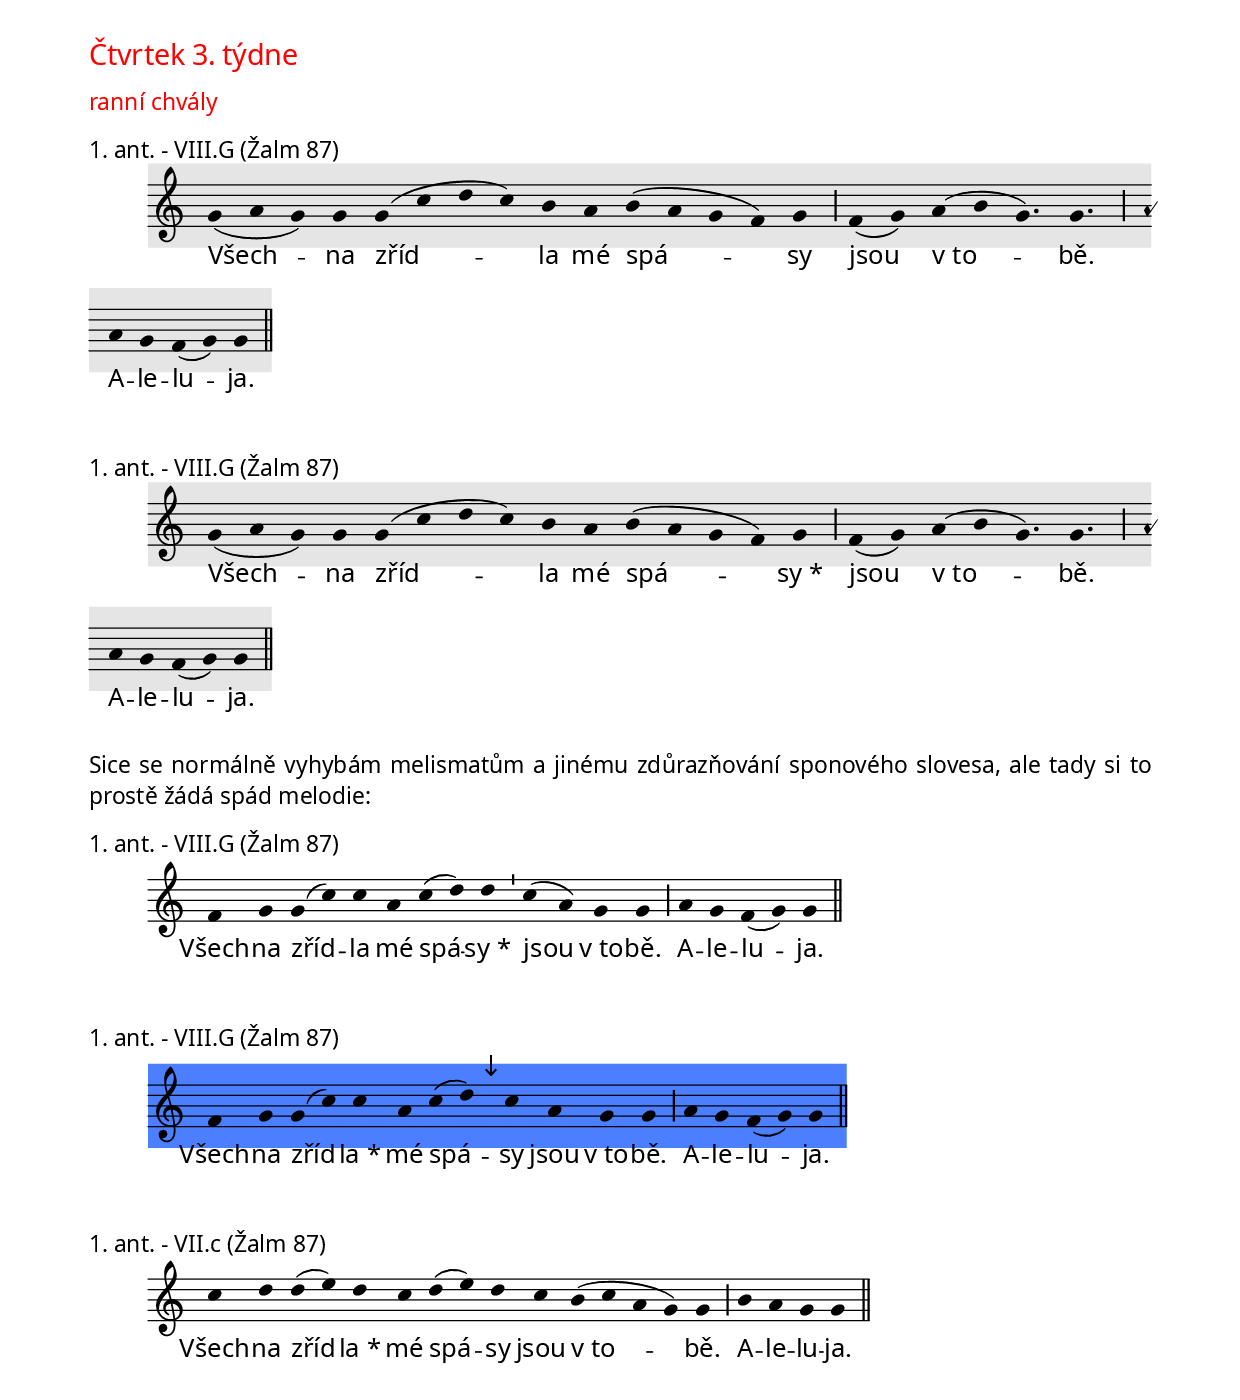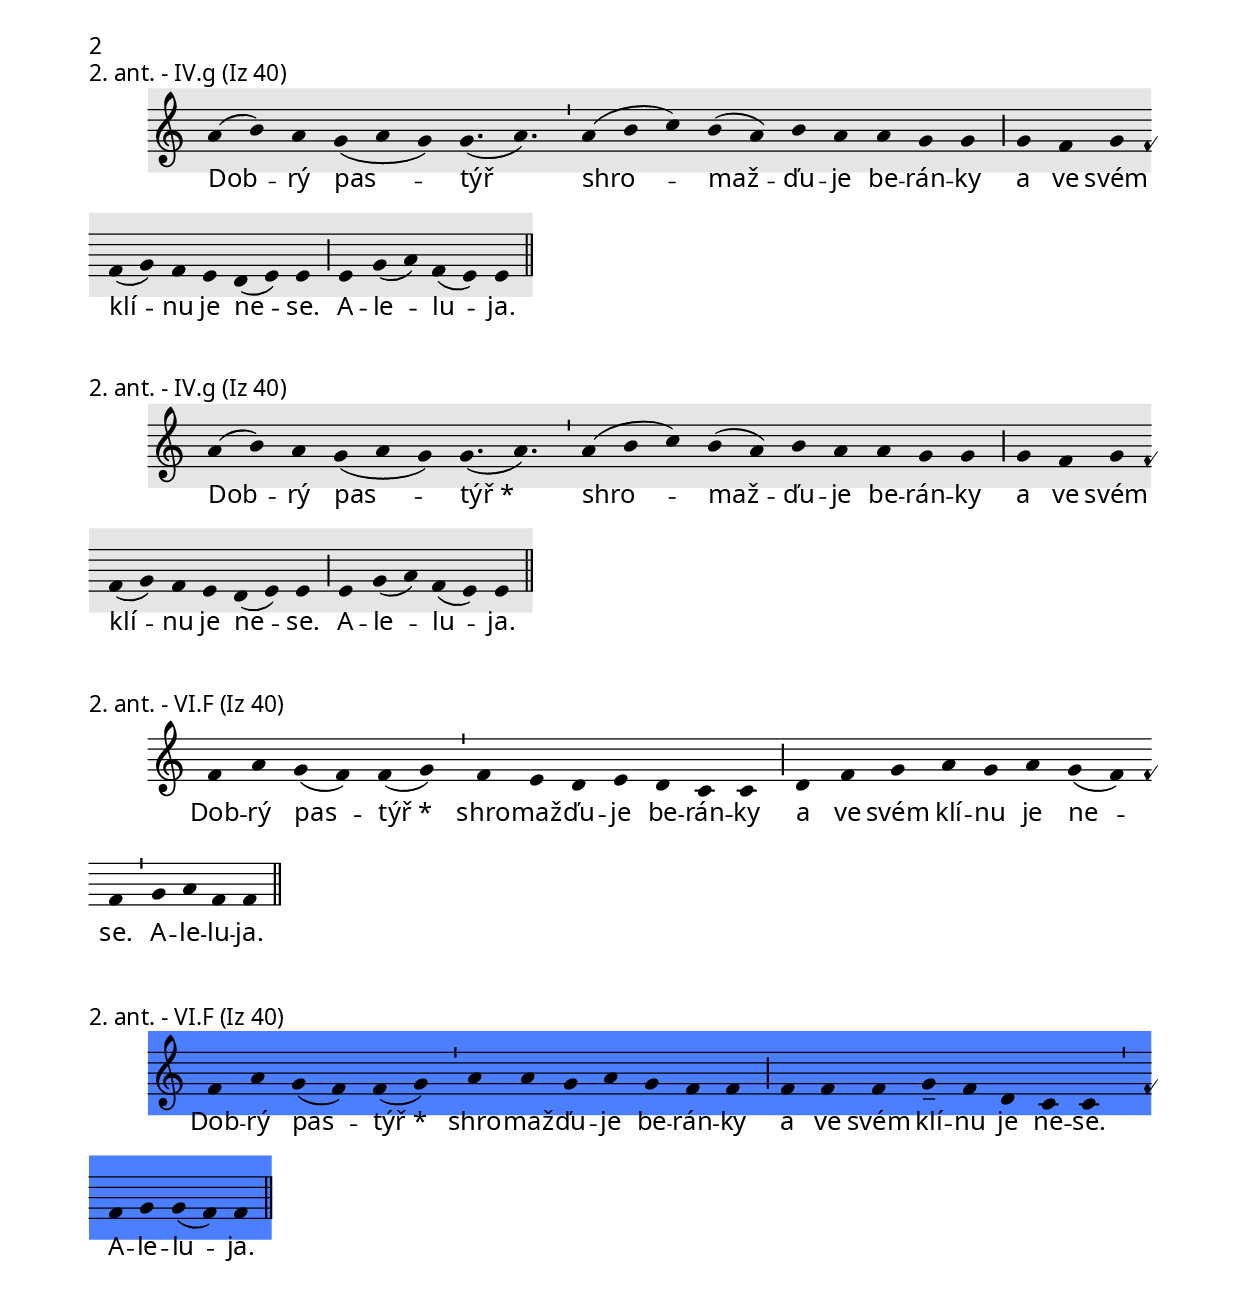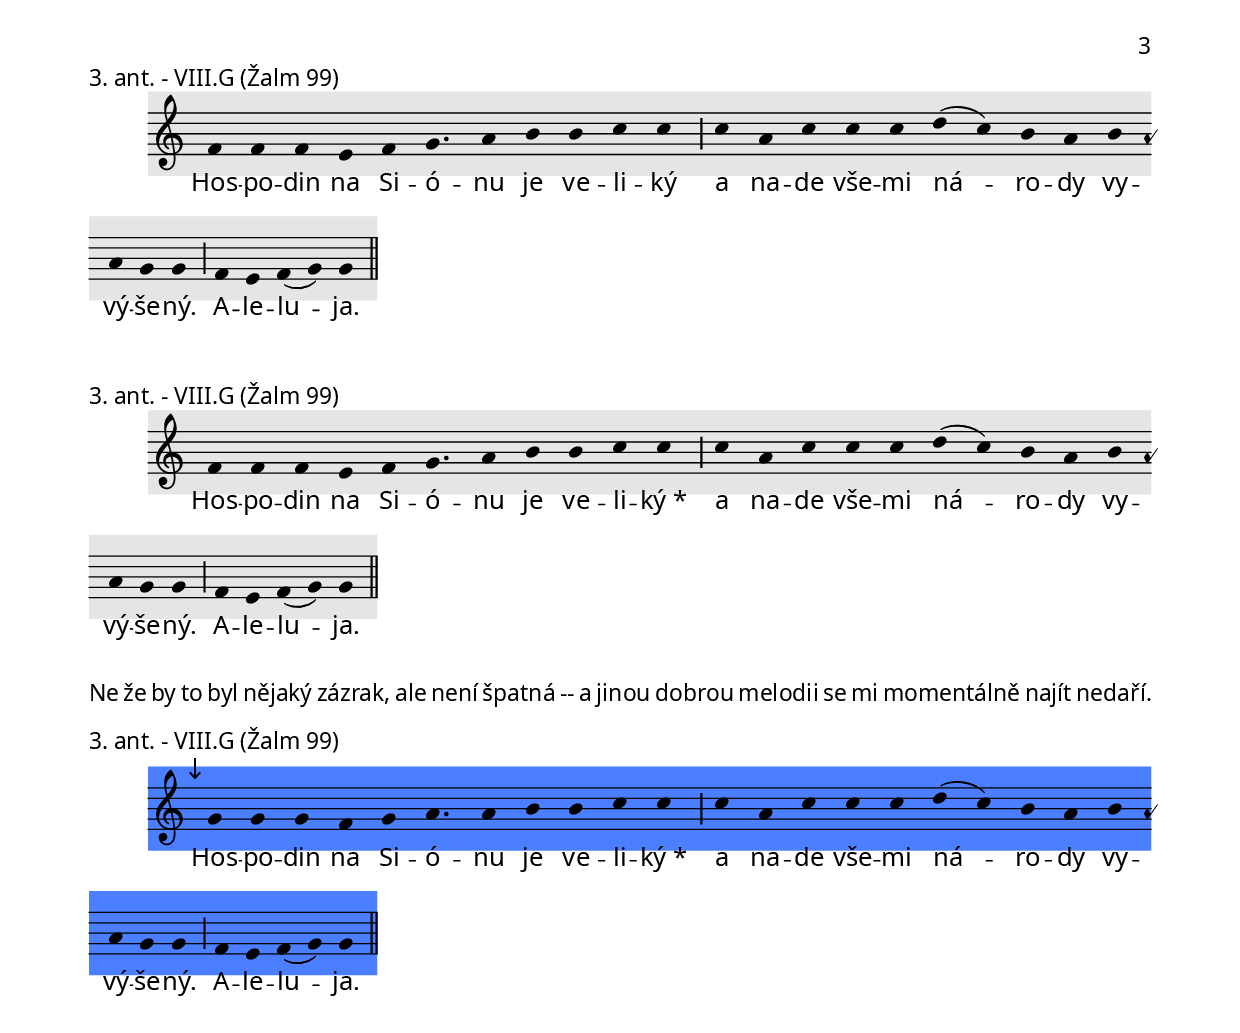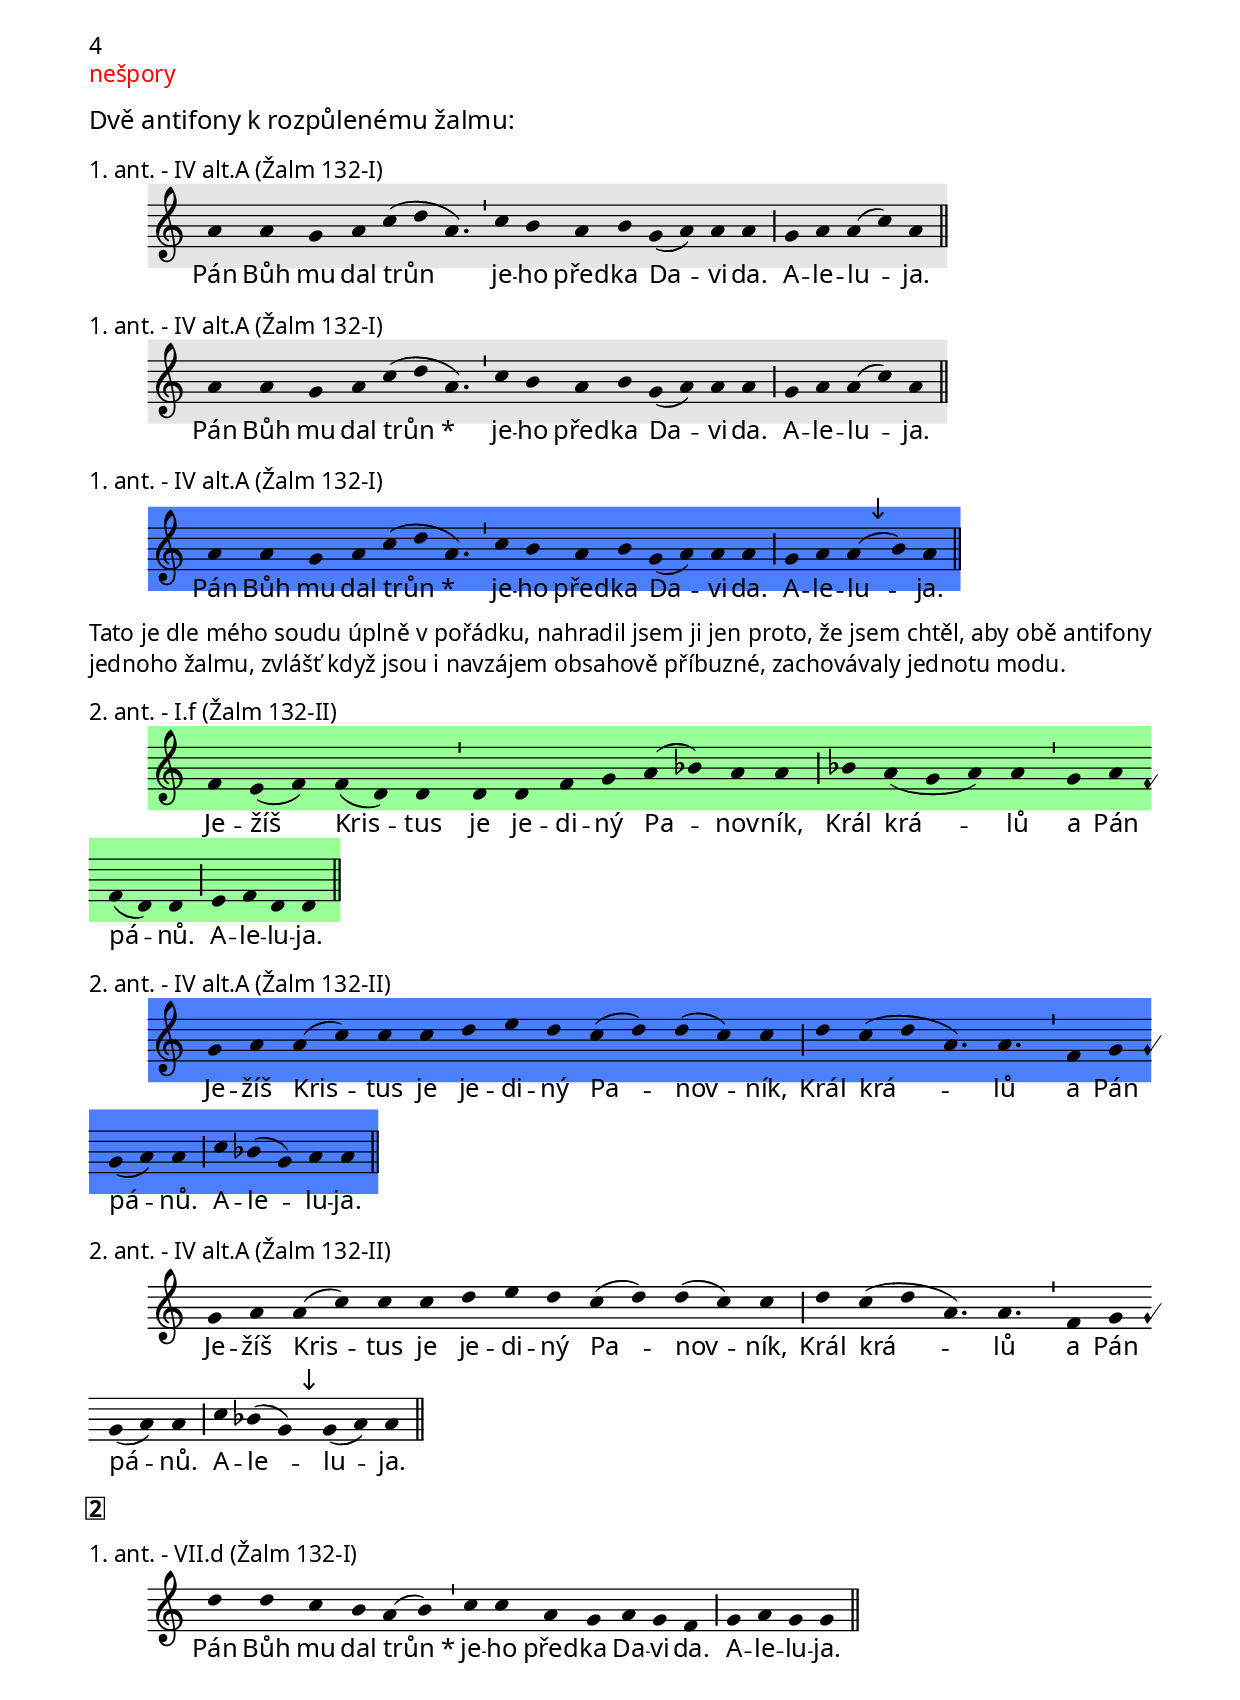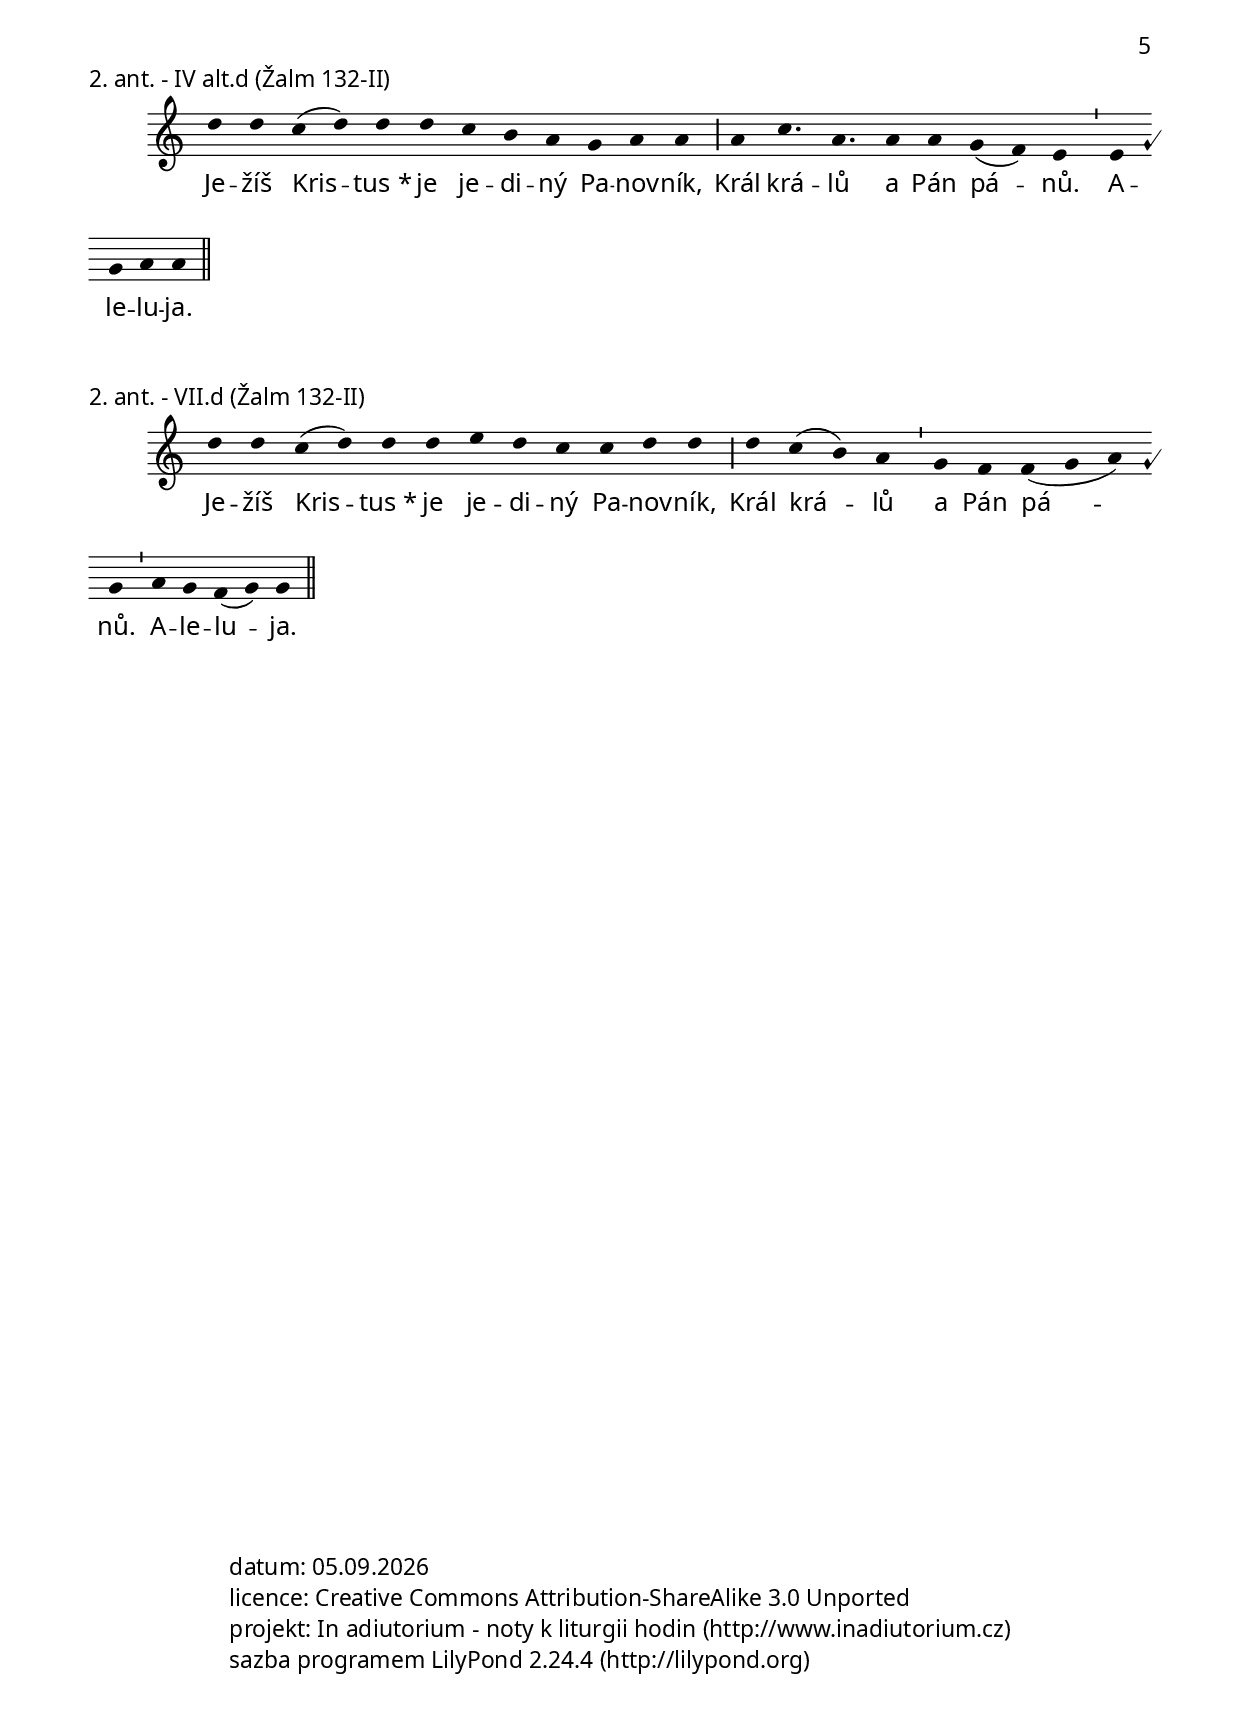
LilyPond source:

\include "../spolecne.ly"

\markup {\nadpisDen {Čtvrtek 3. týdne}}

\markup {\nadpisHodinka {"ranní chvály"}}

\score {
  \relative c'' {
    \zvyraznovacSedy
    \choralniRezim
    g( a g) g g( c d c) b a b( a g f) g \barMaior f( g) a( b g4.) g \barMaior
    a4 g f( g) g \barFinalis
  }
  \addlyrics {
    Všech -- na zříd -- la mé spá -- sy jsou v_to -- bě.
    A -- le -- lu -- ja.
  }
  \header {
    quid = "1. ant."
    modus = "VIII"
    differentia = "G"
    psalmus = "Žalm 87"
    id = "rch-a1"
    piece = \markup {\sestavTitulek}
  }
}

\score {
  \relative c'' {
    \zvyraznovacSedy
    \choralniRezim
    g( a g) g g( c d c) b a b( a g f) g \barMaior f( g) a( b g4.) g \barMaior
    a4 g f( g) g \barFinalis
  }
  \addlyrics {
    Všech -- na zříd -- la mé spá -- sy_* jsou v_to -- bě.
    A -- le -- lu -- ja.
  }
  \header {
    quid = "1. ant."
    modus = "VIII"
    differentia = "G"
    psalmus = "Žalm 87"
    id = "rch-a1"
    placet = "~"
    piece = \markup {\sestavTitulek}
  }
}

\markup\justify{
  Sice se normálně vyhybám melismatům a jinému zdůrazňování
  sponového slovesa, ale tady si to prostě žádá spád melodie:
}

\score {
  \relative c' {
    \choralniRezim
    f4 g g( c) c a c( d) d \barMin
    c( a) g g \barMaior
    a g f( g) g \barFinalis
  }
  \addlyrics {
    Všech -- na zříd -- la mé spá -- sy_*
    jsou v_to -- bě.
    A -- le -- lu -- ja.
  }
  \header {
    quid = "1. ant."
    modus = "VIII"
    differentia = "G"
    psalmus = "Žalm 87"
    id = "rch-a1"
    piece = \markup {\sestavTitulek}
  }
}

\score {
  \relative c' {
    \zvyraznovacModry
    \choralniRezim
    f4 g g( c) c a c( d) \mark\sipka c a g g \barMaior
    a g f( g) g \barFinalis
  }
  \addlyrics {
    Všech -- na zříd -- la_* mé spá -- sy jsou v_to -- bě.
    A -- le -- lu -- ja.
  }
  \header {
    quid = "1. ant."
    modus = "VIII"
    differentia = "G"
    psalmus = "Žalm 87"
    id = "rch-a1"
    piece = \markup {\sestavTitulek}
  }
}

\score {
  \relative c'' {
    \choralniRezim
    c4 d d( e) d c d( e) d c b( c a g) g \barMaior
    b a g g \barFinalis
  }
  \addlyrics {
    Všech -- na zříd -- la_* mé spá -- sy jsou v_to -- bě.
    A -- le -- lu -- ja.
  }
  \header {
    quid = "1. ant."
    modus = "VII"
    differentia = "c"
    psalmus = "Žalm 87"
    id = "rch-a1"
    piece = \markup {\sestavTitulek}
  }
}

\pageBreak

\score {
  \relative c'' {
    \zvyraznovacSedy
    \choralniRezim
    a( b) a g( a g) g4.( a) \barMin
    a4( b c) b( a) b a a g g \barMaior
    g f g f( g) f e d( e) e \barMaior
    e g( a) f( e) e \barFinalis
  }
  \addlyrics {
    Dob -- rý pas -- týř
    shro -- maž -- ďu -- je be -- rán -- ky
    a ve svém klí -- nu je ne -- se.
    A -- le -- lu -- ja.
  }
  \header {
    quid = "2. ant."
    modus = "IV"
    differentia = "g"
    psalmus = "Iz 40"
    id = ""
    piece = \markup {\sestavTitulek}
  }
}

\score {
  \relative c'' {
    \zvyraznovacSedy
    \choralniRezim
    a( b) a g( a g) g4.( a) \barMin
    a4( b c) b( a) b a a g g \barMaior
    g f g f( g) f e d( e) e \barMaior
    e g( a) f( e) e \barFinalis
  }
  \addlyrics {
    Dob -- rý pas -- týř_*
    shro -- maž -- ďu -- je be -- rán -- ky
    a ve svém klí -- nu je ne -- se.
    A -- le -- lu -- ja.
  }
  \header {
    quid = "2. ant."
    modus = "IV"
    differentia = "g"
    psalmus = "Iz 40"
    placet = "zkusit alternativy"
    id = "rch-a2"
    piece = \markup {\sestavTitulek}
  }
}

\score {
  \relative c' {
    \choralniRezim
    f4 a g( f) f( g) \barMin
    f e d e d c c \barMaior
    d f g a g a g( f) f \barMin
    g a f f \barFinalis
  }
  \addlyrics {
    Dob -- rý pas -- týř_*
    shro -- maž -- ďu -- je be -- rán -- ky
    a ve svém klí -- nu je ne -- se.
    A -- le -- lu -- ja.
  }
  \header {
    quid = "2. ant."
    modus = "VI"
    differentia = "F"
    psalmus = "Iz 40"
    id = "rch-a2"
    piece = \markup {\sestavTitulek}
  }
}

\score {
  \relative c' {
    \zvyraznovacModry
    \choralniRezim
    f4 a g( f) f( g) \barMin
    a a g a g f f \barMaior
    f f f g-- f d c c \barMin
    f g g( f) f \barFinalis
  }
  \addlyrics {
    Dob -- rý pas -- týř_*
    shro -- maž -- ďu -- je be -- rán -- ky
    a ve svém klí -- nu je ne -- se.
    A -- le -- lu -- ja.
  }
  \header {
    quid = "2. ant."
    modus = "VI"
    differentia = "F"
    psalmus = "Iz 40"
    id = "rch-a2"
    piece = \markup {\sestavTitulek}
  }
}

\pageBreak

\score {
  \relative c' {
    \zvyraznovacSedy
    \choralniRezim
    f4 f f e f g4. a4 b b c c \barMaior c a c c c d( c) b a b a g g \barMaior
    f e f( g) g \barFinalis
  }
  \addlyrics {
    Hos -- po -- din na Si -- ó -- nu je ve -- li -- ký
    a na -- de vše -- mi ná -- ro -- dy vy -- vý -- še -- ný.
    A -- le -- lu -- ja.
  }
  \header {
    quid = "3. ant."
    modus = "VIII"
    differentia = "G"
    psalmus = "Žalm 99"
    id = ""
    piece = \markup {\sestavTitulek}
  }
}

\score {
  \relative c' {
    \zvyraznovacSedy
    \choralniRezim
    f4 f f e f g4. a4 b b c c \barMaior c a c c c d( c) b a b a g g \barMaior
    f e f( g) g \barFinalis
  }
  \addlyrics {
    Hos -- po -- din na Si -- ó -- nu je ve -- li -- ký_*
    a na -- de vše -- mi ná -- ro -- dy vy -- vý -- še -- ný.
    A -- le -- lu -- ja.
  }
  \header {
    quid = "3. ant."
    modus = "VIII"
    differentia = "G"
    psalmus = "Žalm 99"
    id = "rch-a3"
    placet = "začátek je divný"
    piece = \markup {\sestavTitulek}
  }
}

\markup\justify{
  Ne že by to byl nějaký zázrak, ale není špatná -- a jinou dobrou
  melodii se mi momentálně najít nedaří.
}

\score {
  \relative c'' {
    \zvyraznovacModry
    \choralniRezim
    \mark\sipka g4 g g f g a4. a4 b b c c \barMaior
    c a c c c d( c) b a b a g g \barMaior
    f e f( g) g \barFinalis
  }
  \addlyrics {
    Hos -- po -- din na Si -- ó -- nu je ve -- li -- ký_*
    a na -- de vše -- mi ná -- ro -- dy vy -- vý -- še -- ný.
    A -- le -- lu -- ja.
  }
  \header {
    quid = "3. ant."
    modus = "VIII"
    differentia = "G"
    psalmus = "Žalm 99"
    id = "rch-a3"
    piece = \markup {\sestavTitulek}
  }
}

\pageBreak

\markup {\nadpisHodinka {"nešpory"}}

\markup\large{Dvě antifony k rozpůlenému žalmu:}

\score {
  \relative c'' {
    \zvyraznovacSedy
    \choralniRezim
    a4 a g a c( d a4.) \barMin c4 b a b g( a) a a \barMaior
    g a a( c) a \barFinalis
  }
  \addlyrics {
    Pán Bůh mu dal trůn je -- ho před -- ka Da -- vi -- da.
    A -- le -- lu -- ja.
  }
  \header {
    quid = "1. ant."
    modus = "IV alt"
    differentia = "A"
    psalmus = "Žalm 132-I"
    id = ""
    fons = "Krista Krále, 1. nešp., ad Magnificat, první část"
    piece = \markup {\sestavTitulek}
  }
}

\score {
  \relative c'' {
    \zvyraznovacSedy
    \choralniRezim
    a4 a g a c( d a4.) \barMin c4 b a b g( a) a a \barMaior
    g a a( c) a \barFinalis
  }
  \addlyrics {
    Pán Bůh mu dal trůn_* je -- ho před -- ka Da -- vi -- da.
    A -- le -- lu -- ja.
  }
  \header {
    quid = "1. ant."
    modus = "IV alt"
    differentia = "A"
    psalmus = "Žalm 132-I"
    placet = "aleluja rozhodně jinak; při opuštění citace nápěvu
    související antifony by asi šel udělat lepší samostatný"
    fial = "mezidobi_kristakrale.ly#1ne-amag?cast"
    id = "ne-a1"
    piece = \markup {\sestavTitulek}
  }
}

\score {
  \relative c'' {
    \zvyraznovacModry
    \choralniRezim
    a4 a g a c( d a4.) \barMin c4 b a b g( a) a a \barMaior
    g a a( \mark\sipka b) a \barFinalis
  }
  \addlyrics {
    Pán Bůh mu dal trůn_* je -- ho před -- ka Da -- vi -- da.
    A -- le -- lu -- ja.
  }
  \header {
    quid = "1. ant."
    modus = "IV alt"
    differentia = "A"
    psalmus = "Žalm 132-I"
    fial = "mezidobi_kristakrale.ly#1ne-amag?cast"
    id = "ne-a1"
    piece = \markup {\sestavTitulek}
  }
}

\markup\justify{Tato je dle mého soudu úplně v pořádku,
nahradil jsem ji jen proto, že jsem chtěl, aby obě antifony jednoho žalmu,
zvlášť když jsou i navzájem obsahově příbuzné, zachovávaly jednotu modu.}
\score {
  \relative c' {
    \zvyraznovacZelenyII
    \choralniRezim
    f4 e( f) f( d) d \barMin
    d d f g a( bes) a a \barMaior
    bes a( g a) a \barMin g a f( d) d \barMaior
    e f d d \barFinalis
  }
  \addlyrics {
    Je -- žíš Kris -- tus
    je je -- di -- ný Pa -- nov -- ník,
    Král krá -- lů a Pán pá -- nů.
    A -- le -- lu -- ja.
  }
  \header {
    quid = "2. ant."
    modus = "I"
    differentia = "f"
    psalmus = "Žalm 132-II"
    id = ""
    piece = \markup {\sestavTitulek}
  }
}

\score {
  \relative c'' {
    \zvyraznovacModry
    \choralniRezim
    g4 a a( c) c c d e d c( d) d( c) c \barMaior
    d c( d a4.) a \barMin f4 g g( a) a \barMaior
    c bes( g) a a \barFinalis
  }
  \addlyrics {
    Je -- žíš Kris -- tus
    je je -- di -- ný Pa -- nov -- ník,
    Král krá -- lů a Pán pá -- nů.
    A -- le -- lu -- ja.
  }
  \header {
    quid = "2. ant."
    modus = "IV alt"
    differentia = "A"
    psalmus = "Žalm 132-II"
    id = "ne-a2"
    piece = \markup {\sestavTitulek}
  }
}

\score {
  \relative c'' {
    \choralniRezim
    g4 a a( c) c c d e d c( d) d( c) c \barMaior
    d c( d a4.) a \barMin f4 g g( a) a \barMaior
    c bes( g) \mark\sipka g( a) a \barFinalis
  }
  \addlyrics {
    Je -- žíš Kris -- tus
    je je -- di -- ný Pa -- nov -- ník,
    Král krá -- lů a Pán pá -- nů.
    A -- le -- lu -- ja.
  }
  \header {
    quid = "2. ant."
    modus = "IV alt"
    differentia = "A"
    psalmus = "Žalm 132-II"
    id = "ne-a2"
    piece = \markup {\sestavTitulek}
  }
}

\markup\nadpisSkupiny 2

\score {
  \relative c'' {
    \choralniRezim
    d4 d c b a( b) \barMin
    c c a g a g f \barMaior
    g a g g \barFinalis
  }
  \addlyrics {
    Pán Bůh mu dal trůn_*
    je -- ho před -- ka Da -- vi -- da.
    A -- le -- lu -- ja.
  }
  \header {
    quid = "1. ant."
    modus = "VII"
    differentia = "d"
    psalmus = "Žalm 132-I"
    id = "ne-a1"
    piece = \markup {\sestavTitulek}
  }
}

\score {
  \relative c'' {
    \choralniRezim
    d4 d c( d) d d c b a g a a \barMaior
    a c4. a a4 a g( f) e \barMin
    e g a a \barFinalis
  }
  \addlyrics {
    Je -- žíš Kris -- tus_*
    je je -- di -- ný Pa -- nov -- ník,
    Král krá -- lů a Pán pá -- nů.
    A -- le -- lu -- ja.
  }
  \header {
    quid = "2. ant."
    modus = "IV alt"
    differentia = "d"
    psalmus = "Žalm 132-II"
    id = "ne-a2"
    piece = \markup {\sestavTitulek}
  }
}

\score {
  \relative c'' {
    \choralniRezim
    d4 d c( d) d d e d c c d d \barMaior
    d c( b) a \barMin
    g f f( g a) g \barMin
    a g f( g) g \barFinalis
  }
  \addlyrics {
    Je -- žíš Kris -- tus_*
    je je -- di -- ný Pa -- nov -- ník,
    Král krá -- lů a Pán pá -- nů.
    A -- le -- lu -- ja.
  }
  \header {
    quid = "2. ant."
    modus = "VII"
    differentia = "d"
    psalmus = "Žalm 132-II"
    id = "ne-a2"
    piece = \markup {\sestavTitulek}
  }
}

% \score { \velikTIctvrtekNespAntIII }
